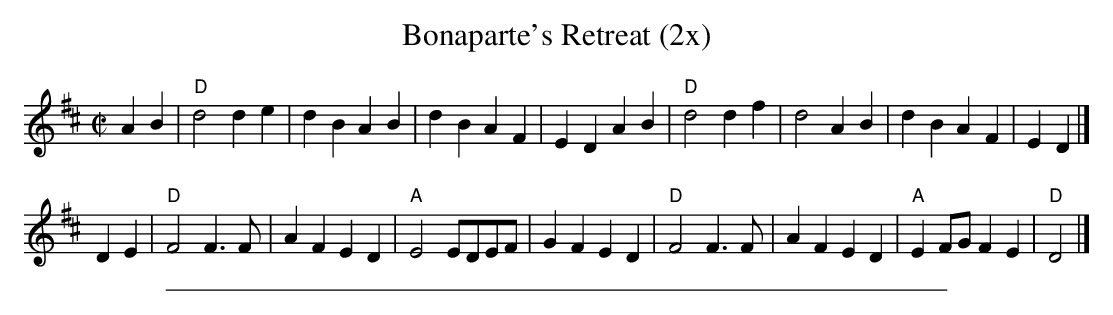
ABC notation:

X:1
T: Bonaparte's Retreat (2x)
M:C|
L:1/4
K:D
AB |\
"D"d2 de | dBAB | dBAF | EDAB |\
"D"d2 df | d2AB | dBAF | ED |]
DE |\
"D"F2 F>F | AFED | "A"E2 E/D/E/F/ | GFED |\
"D"F2 F>F | AFED | "A"EF/G/ FE | "D"D2 |]
